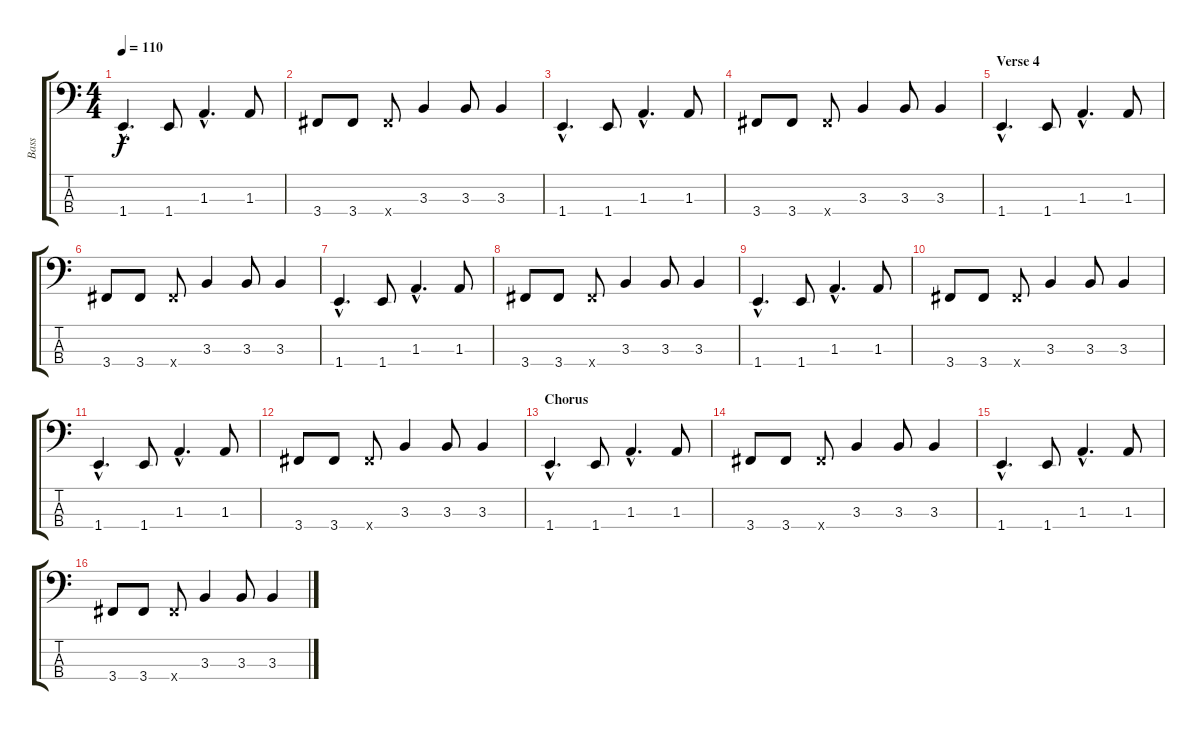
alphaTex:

\track ("Bass" "Bass") {instrument electricbassfinger}
\staff {score tabs}
\tuning (Gb2 Db2 Ab1 Eb1) {hide}
\ts (4 4)
\tempo 110
\clef f4
\ks c
1.4{hac}.4{d dy f} 1.4.8 1.3{hac}.4{d} 1.3.8 |
3.4.8 3.4.8 3.4{x}.8 3.3.4 3.3.8 3.3.4 |
1.4{hac}.4{d} 1.4.8 1.3{hac}.4{d} 1.3.8 |
3.4.8 3.4.8 3.4{x}.8 3.3.4 3.3.8 3.3.4 |
\section ("" "Verse 4")
1.4{hac}.4{d} 1.4.8 1.3{hac}.4{d} 1.3.8 |
3.4.8 3.4.8 3.4{x}.8 3.3.4 3.3.8 3.3.4 |
1.4{hac}.4{d} 1.4.8 1.3{hac}.4{d} 1.3.8 |
3.4.8 3.4.8 3.4{x}.8 3.3.4 3.3.8 3.3.4 |
1.4{hac}.4{d} 1.4.8 1.3{hac}.4{d} 1.3.8 |
3.4.8 3.4.8 3.4{x}.8 3.3.4 3.3.8 3.3.4 |
1.4{hac}.4{d} 1.4.8 1.3{hac}.4{d} 1.3.8 |
3.4.8 3.4.8 3.4{x}.8 3.3.4 3.3.8 3.3.4 |
\section ("" "Chorus")
1.4{hac}.4{d} 1.4.8 1.3{hac}.4{d} 1.3.8 |
3.4.8 3.4.8 3.4{x}.8 3.3.4 3.3.8 3.3.4 |
1.4{hac}.4{d} 1.4.8 1.3{hac}.4{d} 1.3.8 |
3.4.8 3.4.8 3.4{x}.8 3.3.4 3.3.8 3.3.4
